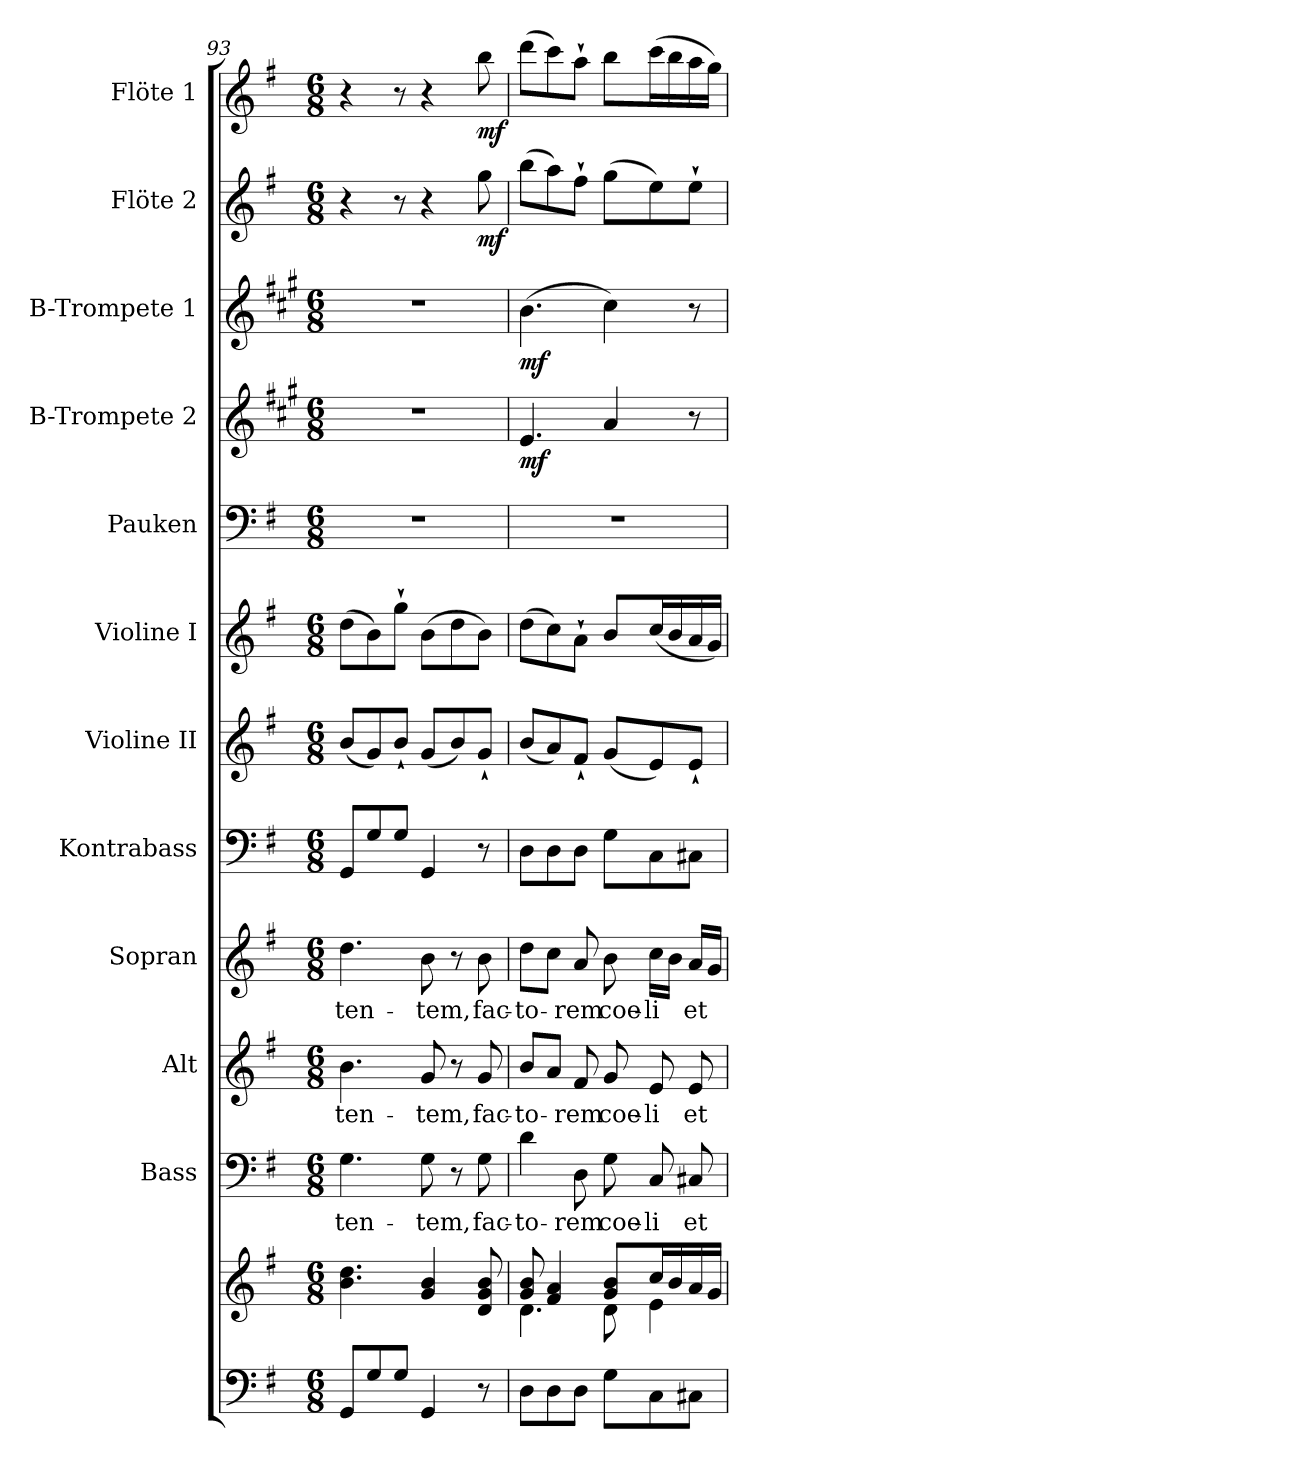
**kern	**kern	**kern	**text	**kern	**text	**kern	**text	**kern	**kern	**kern	**kern	**kern	**dynam	**kern	**dynam	**kern	**dynam	**kern	**dynam
*part12	*part12	*part11	*part11	*part10	*part10	*part9	*part9	*part8	*part7	*part6	*part5	*part4	*part4	*part3	*part3	*part2	*part2	*part1	*part1
*staff13	*staff12	*staff11	*staff11	*staff10	*staff10	*staff9	*staff9	*staff8	*staff7	*staff6	*staff5	*staff4	*staff4	*staff3	*staff3	*staff2	*staff2	*staff1	*staff1
*	*	*I"Bass	*	*I"Alt	*	*I"Sopran	*	*I"Kontrabass	*I"Violine II	*I"Violine I	*I"Pauken	*I"B-Trompete 2	*	*I"B-Trompete 1	*	*I"Flöte 2	*	*I"Flöte 1	*
*	*	*I'B.	*	*I'A.	*	*I'S.	*	*I'Kb.	*I'Vl. II	*I'Vl. I	*I'Pk.	*I'B Trp. 2	*	*I'B Trp. 1	*	*I'Fl. 2	*	*I'Fl. 1	*
*clefF4	*clefG2	*clefF4	*	*clefG2	*	*clefG2	*	*clefF4	*clefG2	*clefG2	*clefF4	*clefG2	*	*clefG2	*	*clefG2	*	*clefG2	*
*	*	*	*	*	*	*	*	*ITrd7c12	*	*	*	*ITrd1c2	*	*ITrd1c2	*	*	*	*	*
*k[f#]	*k[f#]	*k[f#]	*	*k[f#]	*	*k[f#]	*	*k[f#]	*k[f#]	*k[f#]	*k[f#]	*k[f#]	*	*k[f#]	*	*k[f#]	*	*k[f#]	*
*G:	*G:	*G:	*	*G:	*	*G:	*	*G:	*G:	*G:	*G:	*G:	*	*G:	*	*G:	*	*G:	*
*M6/8	*M6/8	*M6/8	*	*M6/8	*	*M6/8	*	*M6/8	*M6/8	*M6/8	*M6/8	*M6/8	*	*M6/8	*	*M6/8	*	*M6/8	*
=93	=93	=93	=93	=93	=93	=93	=93	=93	=93	=93	=93	=93	=93	=93	=93	=93	=93	=93	=93
!	!	!	!LO:LY:b	!	!LO:LY:b	!	!LO:LY:b	!	!	!	!	!	!	!	!	!	!	!	!
8GG/L	4.b\ 4.dd\	4.G\	-ten-	4.b\	-ten-	4.dd\	-ten-	8GGG/L	(<8b/L	(>8dd\L	2.r	2.r	.	2.r	.	4r	.	4r	.
8G/	.	.	.	.	.	.	.	8GG/	8g/)	8b\)	.	.	.	.	.	.	.	.	.
8G/J	.	.	.	.	.	.	.	8GG/J	8b`</J	8gg`>\J	.	.	.	.	.	8r	.	8r	.
!	!	!	!LO:LY:b	!	!LO:LY:b	!	!LO:LY:b	!	!	!	!	!	!	!	!	!	!	!	!
4GG/	4g/ 4b/	8G\	-tem,	8g/	-tem,	8b\	-tem,	4GGG/	(<8g/L	(>8b\L	.	.	.	.	.	4r	.	4r	.
.	.	8r	.	8r	.	8r	.	.	8b/)	8dd\	.	.	.	.	.	.	.	.	.
!	!	!	!LO:LY:b	!	!LO:LY:b	!	!LO:LY:b	!	!	!	!	!	!	!	!	!	!LO:DY:b	!	!LO:DY:b
8r	8d/ 8g/ 8b/	8G\	fac-	8g/	fac-	8b\	fac-	8r	8g`</J	8b\J)	.	.	.	.	.	8gg\	mf	8bb\	mf
=94	=94	=94	=94	=94	=94	=94	=94	=94	=94	=94	=94	=94	=94	=94	=94	=94	=94	=94	=94
*	*^	*	*	*	*	*	*	*	*	*	*	*	*	*	*	*	*	*	*
!	!	!	!	!LO:LY:b	!	!LO:LY:b	!	!LO:LY:b	!	!	!	!	!	!LO:DY:b	!	!LO:DY:b	!	!	!	!
8D\L	8g/ 8b/	4.d\	4d\	-to-	8b/L	-to-	8dd\L	-to-	8DD\L	(<8b/L	(>8dd\L	2.r	4.d/	mf	(>4.a\	mf	(>8bb\L	.	(>8ddd\L	.
8D\	4f#/ 4a/	.	.	.	8a/J	.	8cc\J	.	8DD\	8a/)	8cc\)	.	.	.	.	.	8aa\)	.	8ccc\)	.
!	!	!	!	!LO:LY:b	!	!LO:LY:b	!	!LO:LY:b	!	!	!	!	!	!	!	!	!	!	!	!
8D\J	.	.	8D\	-rem	8f#/	-rem	8a/	-rem	8DD\J	8f#`</J	8a`>\J	.	.	.	.	.	8ff#`>\J	.	8aa`>\J	.
!	!	!	!	!LO:LY:b	!	!LO:LY:b	!	!LO:LY:b	!	!	!	!	!	!	!	!	!	!	!	!
8G\L	8g/ 8b/L	8d\	8G\	coe-	8g/	coe-	8b\	coe-	8GG\L	(<8g/L	8b/L	.	4g/	.	4b\)	.	(>8gg\L	.	8bb\L	.
!	!	!	!	!LO:LY:b	!	!LO:LY:b	!	!LO:LY:b	!	!	!	!	!	!	!	!	!	!	!	!
8C\	16cc/L	4e\	8C/	-li	8e/	-li	16cc\LL	-li	8CC\	8e/)	(<16cc/L	.	.	.	.	.	8ee\)	.	(>16ccc\L	.
.	16b/	.	.	.	.	.	16b\JJ	.	.	.	16b/	.	.	.	.	.	.	.	16bb\	.
!	!	!	!	!LO:LY:b	!	!LO:LY:b	!	!LO:LY:b	!	!	!	!	!	!	!	!	!	!	!	!
8C#X\J	16a/	.	8C#X/	et	8e/	et	16a/LL	et	8CC#X\J	8e`</J	16a/	.	8r	.	8r	.	8ee`>\J	.	16aa\	.
.	16g/JJ	.	.	.	.	.	16g/JJ	.	.	.	16g/JJ)	.	.	.	.	.	.	.	16gg\JJ)	.
*	*v	*v	*	*	*	*	*	*	*	*	*	*	*	*	*	*	*	*	*	*
=	=	=	=	=	=	=	=	=	=	=	=	=	=	=	=	=	=	=	=
*-	*-	*-	*-	*-	*-	*-	*-	*-	*-	*-	*-	*-	*-	*-	*-	*-	*-	*-	*-
